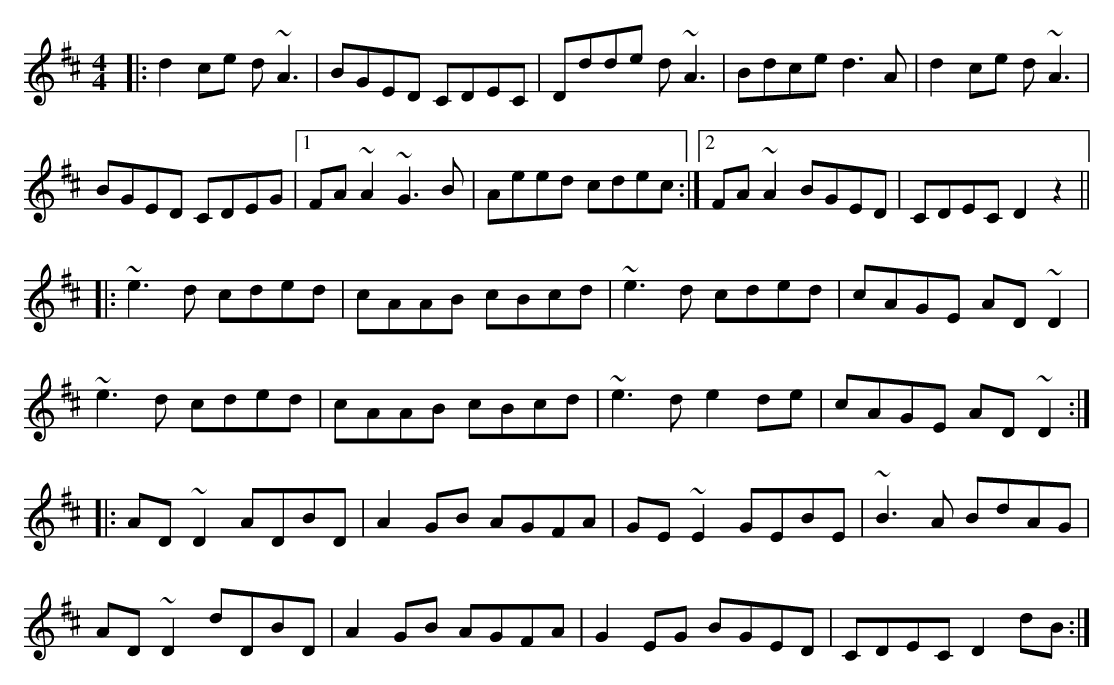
X:1
M:4/4
K:D
|:d2ce d~A3|BGED CDEC|Ddde d~A3|Bdce d3A|d2ce d~A3|
BGED CDEG|1 FA~A2 ~G3B|Aeed cdec:|2 FA~A2 BGED|CDEC D2 z2||
|:~e3d cded|cAAB cBcd|~e3d cded|cAGE AD~D2|
~e3d cded|cAAB cBcd|~e3d e2de|cAGE AD~D2:|
|:AD~D2 ADBD|A2GB AGFA|GE~E2 GEBE|~B3A BdAG|
AD~D2 dDBD|A2GB AGFA|G2EG BGED|CDEC D2dB:|
